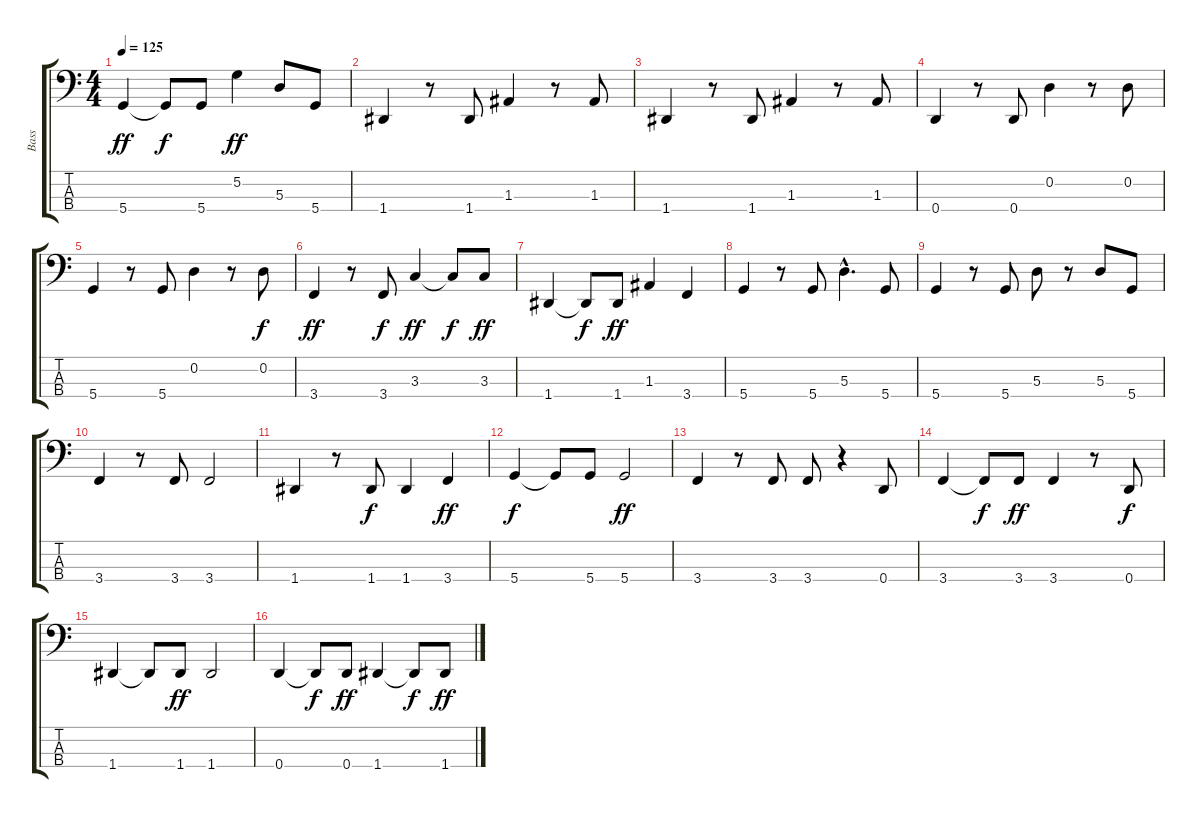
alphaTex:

\track ("Bass" "Bass") {instrument electricbassfinger}
\staff {score tabs}
\tuning (G2 D2 A1 D1) {hide}
\ts (4 4)
\tempo 125
\clef f4
\ks c
5.4.4{dy ff} 5.4{t}.8{dy f} 5.4.8 5.2.4{dy ff} 5.3.8 5.4.8 |
1.4.4 r.8 1.4.8 1.3.4 r.8 1.3.8 |
1.4.4 r.8 1.4.8 1.3.4 r.8 1.3.8 |
0.4.4 r.8 0.4.8 0.2.4 r.8 0.2.8 |
5.4.4 r.8 5.4.8 0.2.4 r.8 0.2.8{dy f} |
3.4.4{dy ff} r.8 3.4.8{dy f} 3.3.4{dy ff} 3.3{t}.8{dy f} 3.3.8{dy ff} |
1.4.4 1.4{t}.8{dy f} 1.4.8{dy ff} 1.3.4 3.4.4 |
5.4.4 r.8 5.4.8 5.3{hac}.4{d} 5.4.8 |
5.4.4 r.8 5.4.8 5.3.8 r.8 5.3.8 5.4.8 |
3.4.4 r.8 3.4.8 3.4.2 |
1.4.4 r.8 1.4.8{dy f} 1.4.4 3.4.4{dy ff} |
5.4.4{dy f} 5.4{t}.8 5.4.8 5.4.2{dy ff} |
3.4.4 r.8 3.4.8 3.4.8 r.4 0.4.8 |
3.4.4 3.4{t}.8{dy f} 3.4.8{dy ff} 3.4.4 r.8 0.4.8{dy f} |
1.4.4 1.4{t}.8 1.4.8{dy ff} 1.4.2 |
0.4.4 0.4{t}.8{dy f} 0.4.8{dy ff} 1.4.4 1.4{t}.8{dy f} 1.4.8{dy ff}
